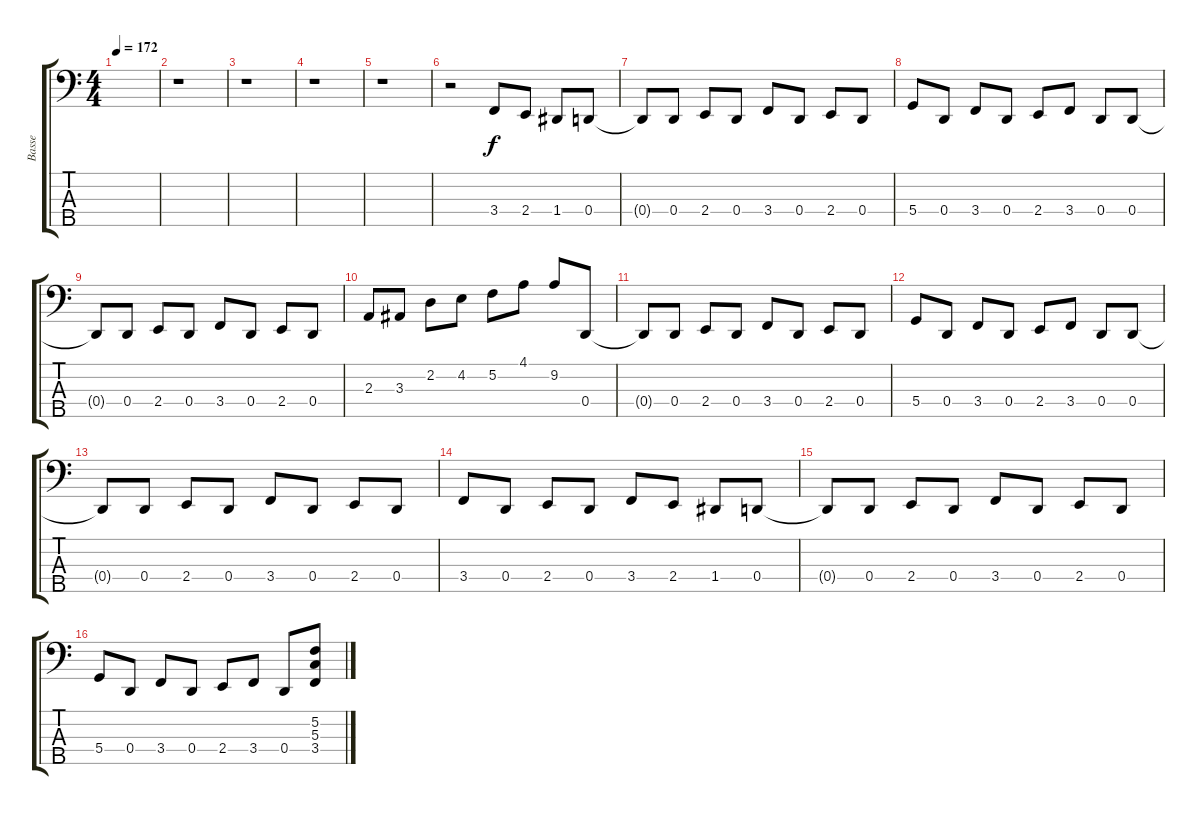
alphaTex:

\track ("Basse" "Basse") {instrument electricbassfinger}
\staff {score tabs}
\tuning (F2 C2 G1 D1 A0) {hide}
\ts (4 4)
\tempo 172
\clef f4
\ks c
|
r.1 |
r.1 |
r.1 |
r.1 |
r.2 3.4.8 2.4.8 1.4.8 0.4.8 |
0.4{t}.8 0.4.8 2.4.8 0.4.8 3.4.8 0.4.8 2.4.8 0.4.8 |
5.4.8 0.4.8 3.4.8 0.4.8 2.4.8 3.4.8 0.4.8 0.4.8 |
0.4{t}.8 0.4.8 2.4.8 0.4.8 3.4.8 0.4.8 2.4.8 0.4.8 |
2.3.8 3.3.8 2.2.8 4.2.8 5.2.8 4.1.8 9.2.8 0.4.8 |
0.4{t}.8 0.4.8 2.4.8 0.4.8 3.4.8 0.4.8 2.4.8 0.4.8 |
5.4.8 0.4.8 3.4.8 0.4.8 2.4.8 3.4.8 0.4.8 0.4.8 |
0.4{t}.8 0.4.8 2.4.8 0.4.8 3.4.8 0.4.8 2.4.8 0.4.8 |
3.4.8 0.4.8 2.4.8 0.4.8 3.4.8 2.4.8 1.4.8 0.4.8 |
0.4{t}.8 0.4.8 2.4.8 0.4.8 3.4.8 0.4.8 2.4.8 0.4.8 |
5.4.8 0.4.8 3.4.8 0.4.8 2.4.8 3.4.8 0.4.8 (5.2 5.3 3.4).8
